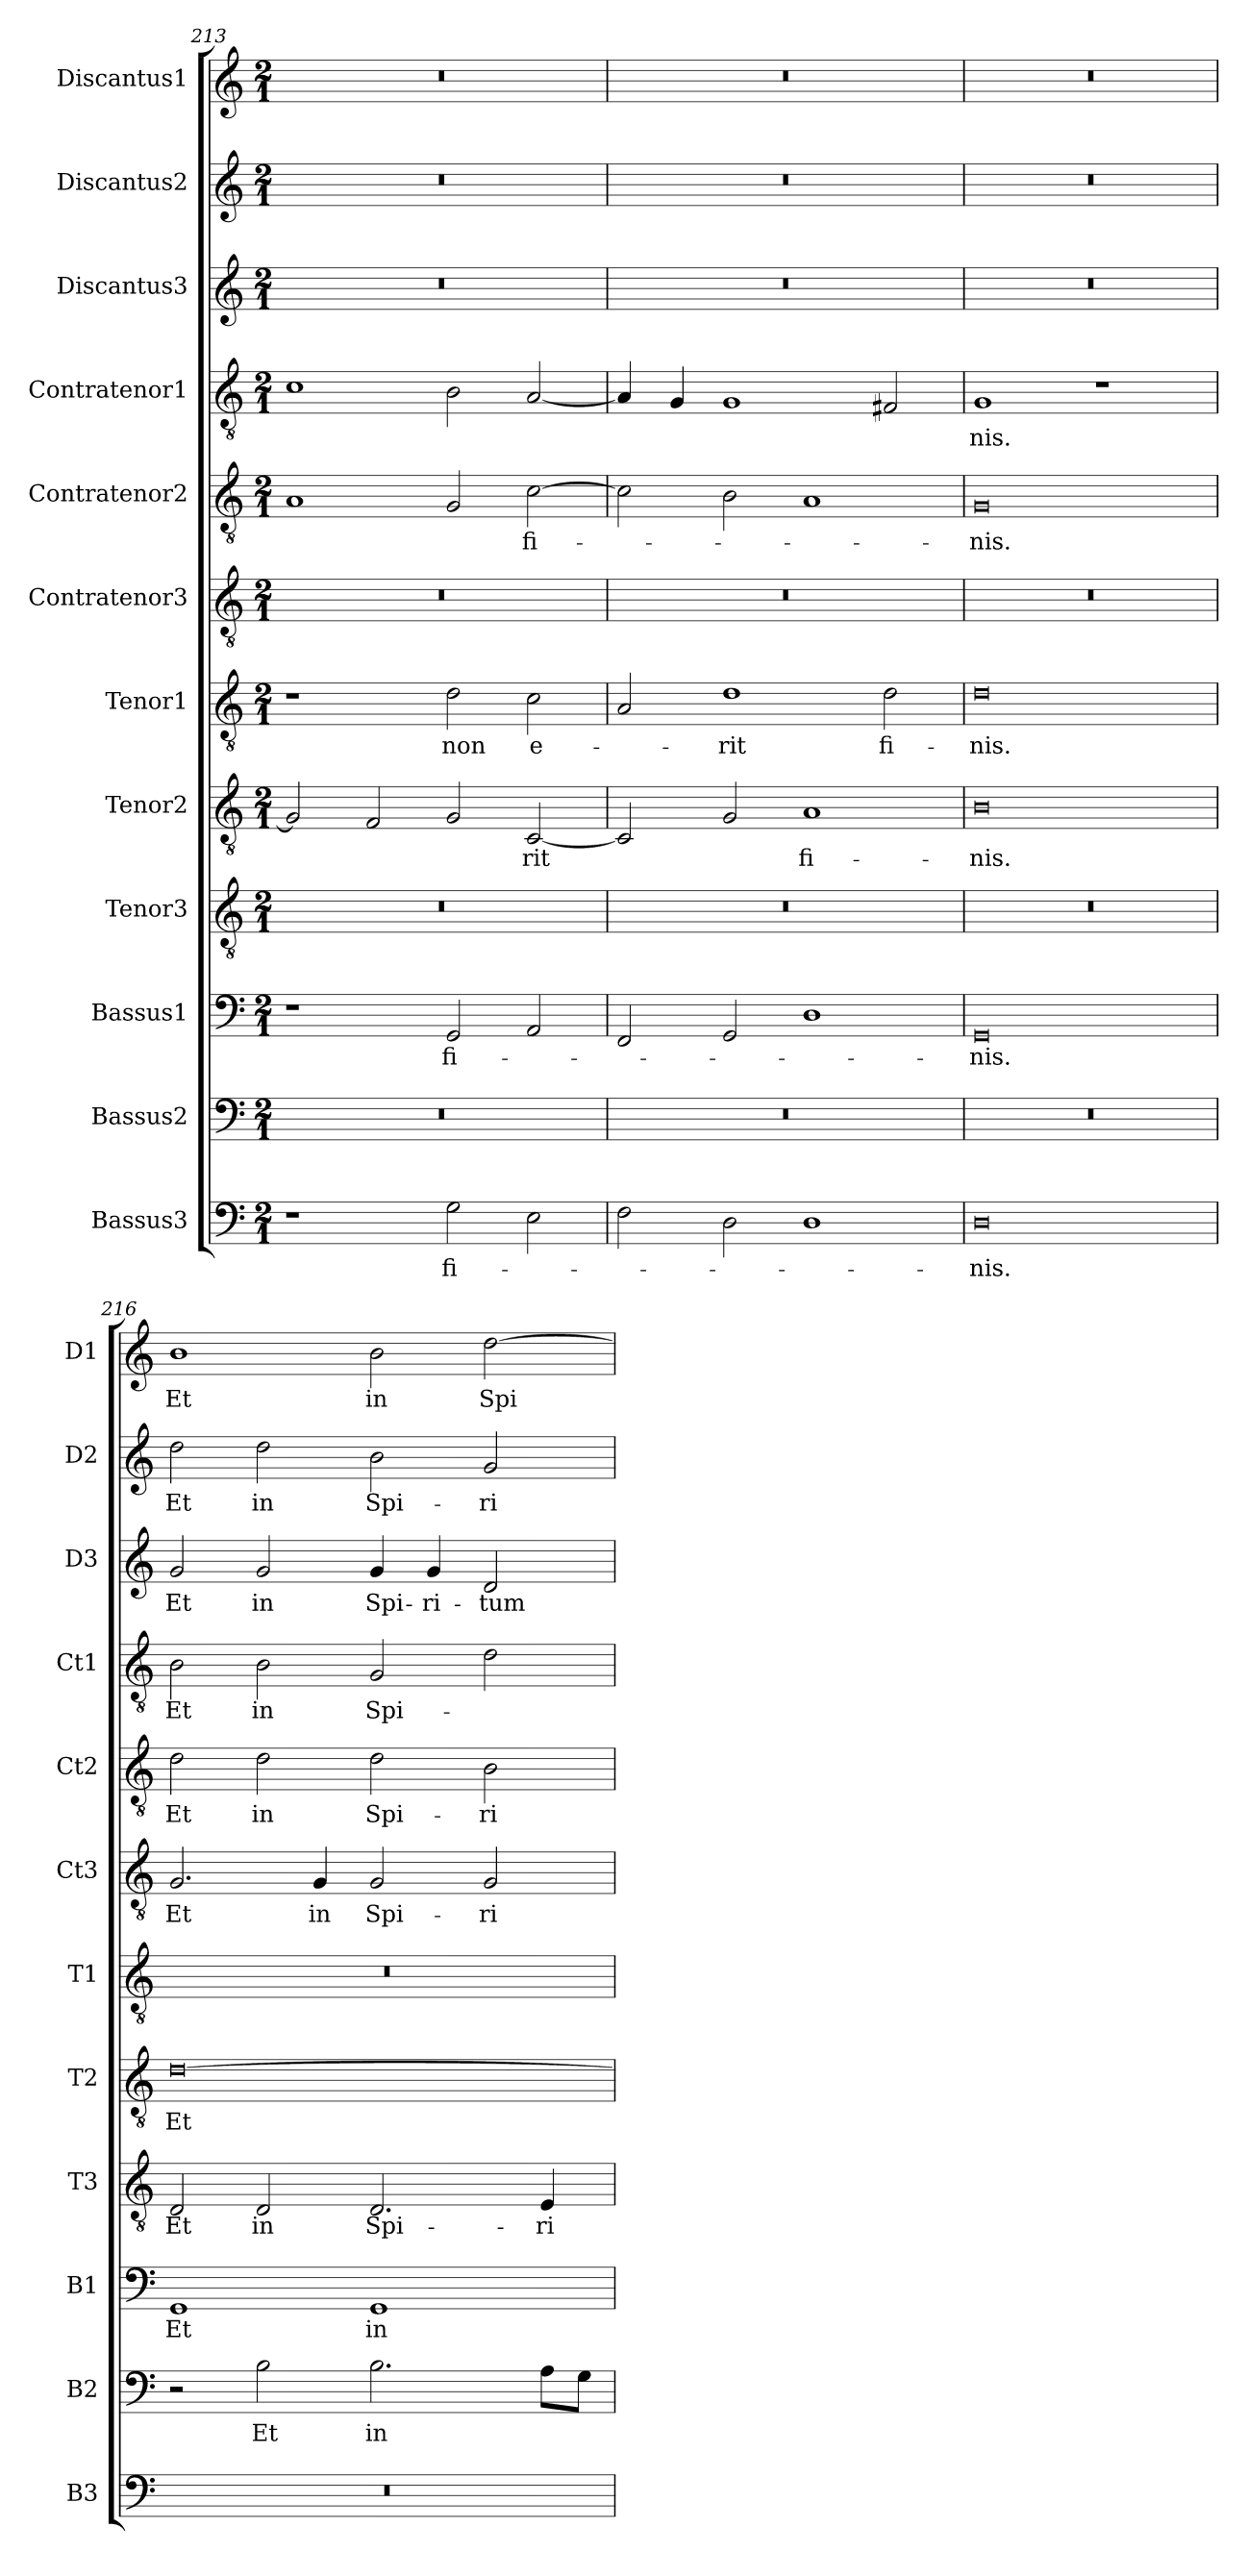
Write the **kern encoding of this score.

**kern	**text	**kern	**text	**kern	**text	**kern	**text	**kern	**text	**kern	**text	**kern	**text	**kern	**text	**kern	**text	**kern	**text	**kern	**text	**kern	**text
*part12	*part12	*part11	*part11	*part10	*part10	*part9	*part9	*part8	*part8	*part7	*part7	*part6	*part6	*part5	*part5	*part4	*part4	*part3	*part3	*part2	*part2	*part1	*part1
*staff12	*staff12	*staff11	*staff11	*staff10	*staff10	*staff9	*staff9	*staff8	*staff8	*staff7	*staff7	*staff6	*staff6	*staff5	*staff5	*staff4	*staff4	*staff3	*staff3	*staff2	*staff2	*staff1	*staff1
*I"Bassus3	*	*I"Bassus2	*	*I"Bassus1	*	*I"Tenor3	*	*I"Tenor2	*	*I"Tenor1	*	*I"Contratenor3	*	*I"Contratenor2	*	*I"Contratenor1	*	*I"Discantus3	*	*I"Discantus2	*	*I"Discantus1	*
*I'B3	*	*I'B2	*	*I'B1	*	*I'T3	*	*I'T2	*	*I'T1	*	*I'Ct3	*	*I'Ct2	*	*I'Ct1	*	*I'D3	*	*I'D2	*	*I'D1	*
*clefF4	*	*clefF4	*	*clefF4	*	*clefGv2	*	*clefGv2	*	*clefGv2	*	*clefGv2	*	*clefGv2	*	*clefGv2	*	*clefG2	*	*clefG2	*	*clefG2	*
*k[]	*	*k[]	*	*k[]	*	*k[]	*	*k[]	*	*k[]	*	*k[]	*	*k[]	*	*k[]	*	*k[]	*	*k[]	*	*k[]	*
*M2/1	*	*M2/1	*	*M2/1	*	*M2/1	*	*M2/1	*	*M2/1	*	*M2/1	*	*M2/1	*	*M2/1	*	*M2/1	*	*M2/1	*	*M2/1	*
=213	=213	=213	=213	=213	=213	=213	=213	=213	=213	=213	=213	=213	=213	=213	=213	=213	=213	=213	=213	=213	=213	=213	=213
1r	.	0r	.	1r	.	0r	.	2G]	.	1r	.	0r	.	1A	.	1c	.	0r	.	0r	.	0r	.
.	.	.	.	.	.	.	.	2F	.	.	.	.	.	.	.	.	.	.	.	.	.	.	.
2G	fi-	.	.	2GG	fi-	.	.	2G	.	2d	non	.	.	2G	.	2B	.	.	.	.	.	.	.
2E	.	.	.	2AA	.	.	.	[2C	-rit	2c	e-	.	.	[2c	fi-	[2A	.	.	.	.	.	.	.
=214	=214	=214	=214	=214	=214	=214	=214	=214	=214	=214	=214	=214	=214	=214	=214	=214	=214	=214	=214	=214	=214	=214	=214
2F	.	0r	.	2FF	.	0r	.	2C]	.	2A	.	0r	.	2c]	.	4A]	.	0r	.	0r	.	0r	.
.	.	.	.	.	.	.	.	.	.	.	.	.	.	.	.	4G	.	.	.	.	.	.	.
2D	.	.	.	2GG	.	.	.	2G	.	1d	-rit	.	.	2B	.	1G	.	.	.	.	.	.	.
1D	.	.	.	1D	.	.	.	1A	fi-	.	.	.	.	1A	.	.	.	.	.	.	.	.	.
.	.	.	.	.	.	.	.	.	.	2d	fi-	.	.	.	.	2F#X	.	.	.	.	.	.	.
=215	=215	=215	=215	=215	=215	=215	=215	=215	=215	=215	=215	=215	=215	=215	=215	=215	=215	=215	=215	=215	=215	=215	=215
0D	-nis.	0r	.	0GG	-nis.	0r	.	0B	-nis.	0d	-nis.	0r	.	0G	-nis.	1G	-nis.	0r	.	0r	.	0r	.
.	.	.	.	.	.	.	.	.	.	.	.	.	.	.	.	1r	.	.	.	.	.	.	.
=216	=216	=216	=216	=216	=216	=216	=216	=216	=216	=216	=216	=216	=216	=216	=216	=216	=216	=216	=216	=216	=216	=216	=216
0r	.	2r	.	1GG	Et	2D	Et	[0d	Et	0r	.	2.G	Et	2d	Et	2B	Et	2g	Et	2dd	Et	1b	Et
.	.	2B	Et	.	.	2D	in	.	.	.	.	.	.	2d	in	2B	in	2g	in	2dd	in	.	.
.	.	.	.	.	.	.	.	.	.	.	.	4G	in	.	.	.	.	.	.	.	.	.	.
.	.	2.B	in	1GG	in	2.D	Spi-	.	.	.	.	2G	Spi-	2d	Spi-	2G	Spi-	4g	Spi-	2b	Spi-	2b	in
.	.	.	.	.	.	.	.	.	.	.	.	.	.	.	.	.	.	4g	-ri-	.	.	.	.
.	.	.	.	.	.	.	.	.	.	.	.	2G	-ri-	2B	-ri-	2d	.	2d	-tum	2g	-ri-	[2dd	Spi-
.	.	8AL	.	.	.	4E	-ri-	.	.	.	.	.	.	.	.	.	.	.	.	.	.	.	.
.	.	8GJ	.	.	.	.	.	.	.	.	.	.	.	.	.	.	.	.	.	.	.	.	.
=	=	=	=	=	=	=	=	=	=	=	=	=	=	=	=	=	=	=	=	=	=	=	=
*-	*-	*-	*-	*-	*-	*-	*-	*-	*-	*-	*-	*-	*-	*-	*-	*-	*-	*-	*-	*-	*-	*-	*-
